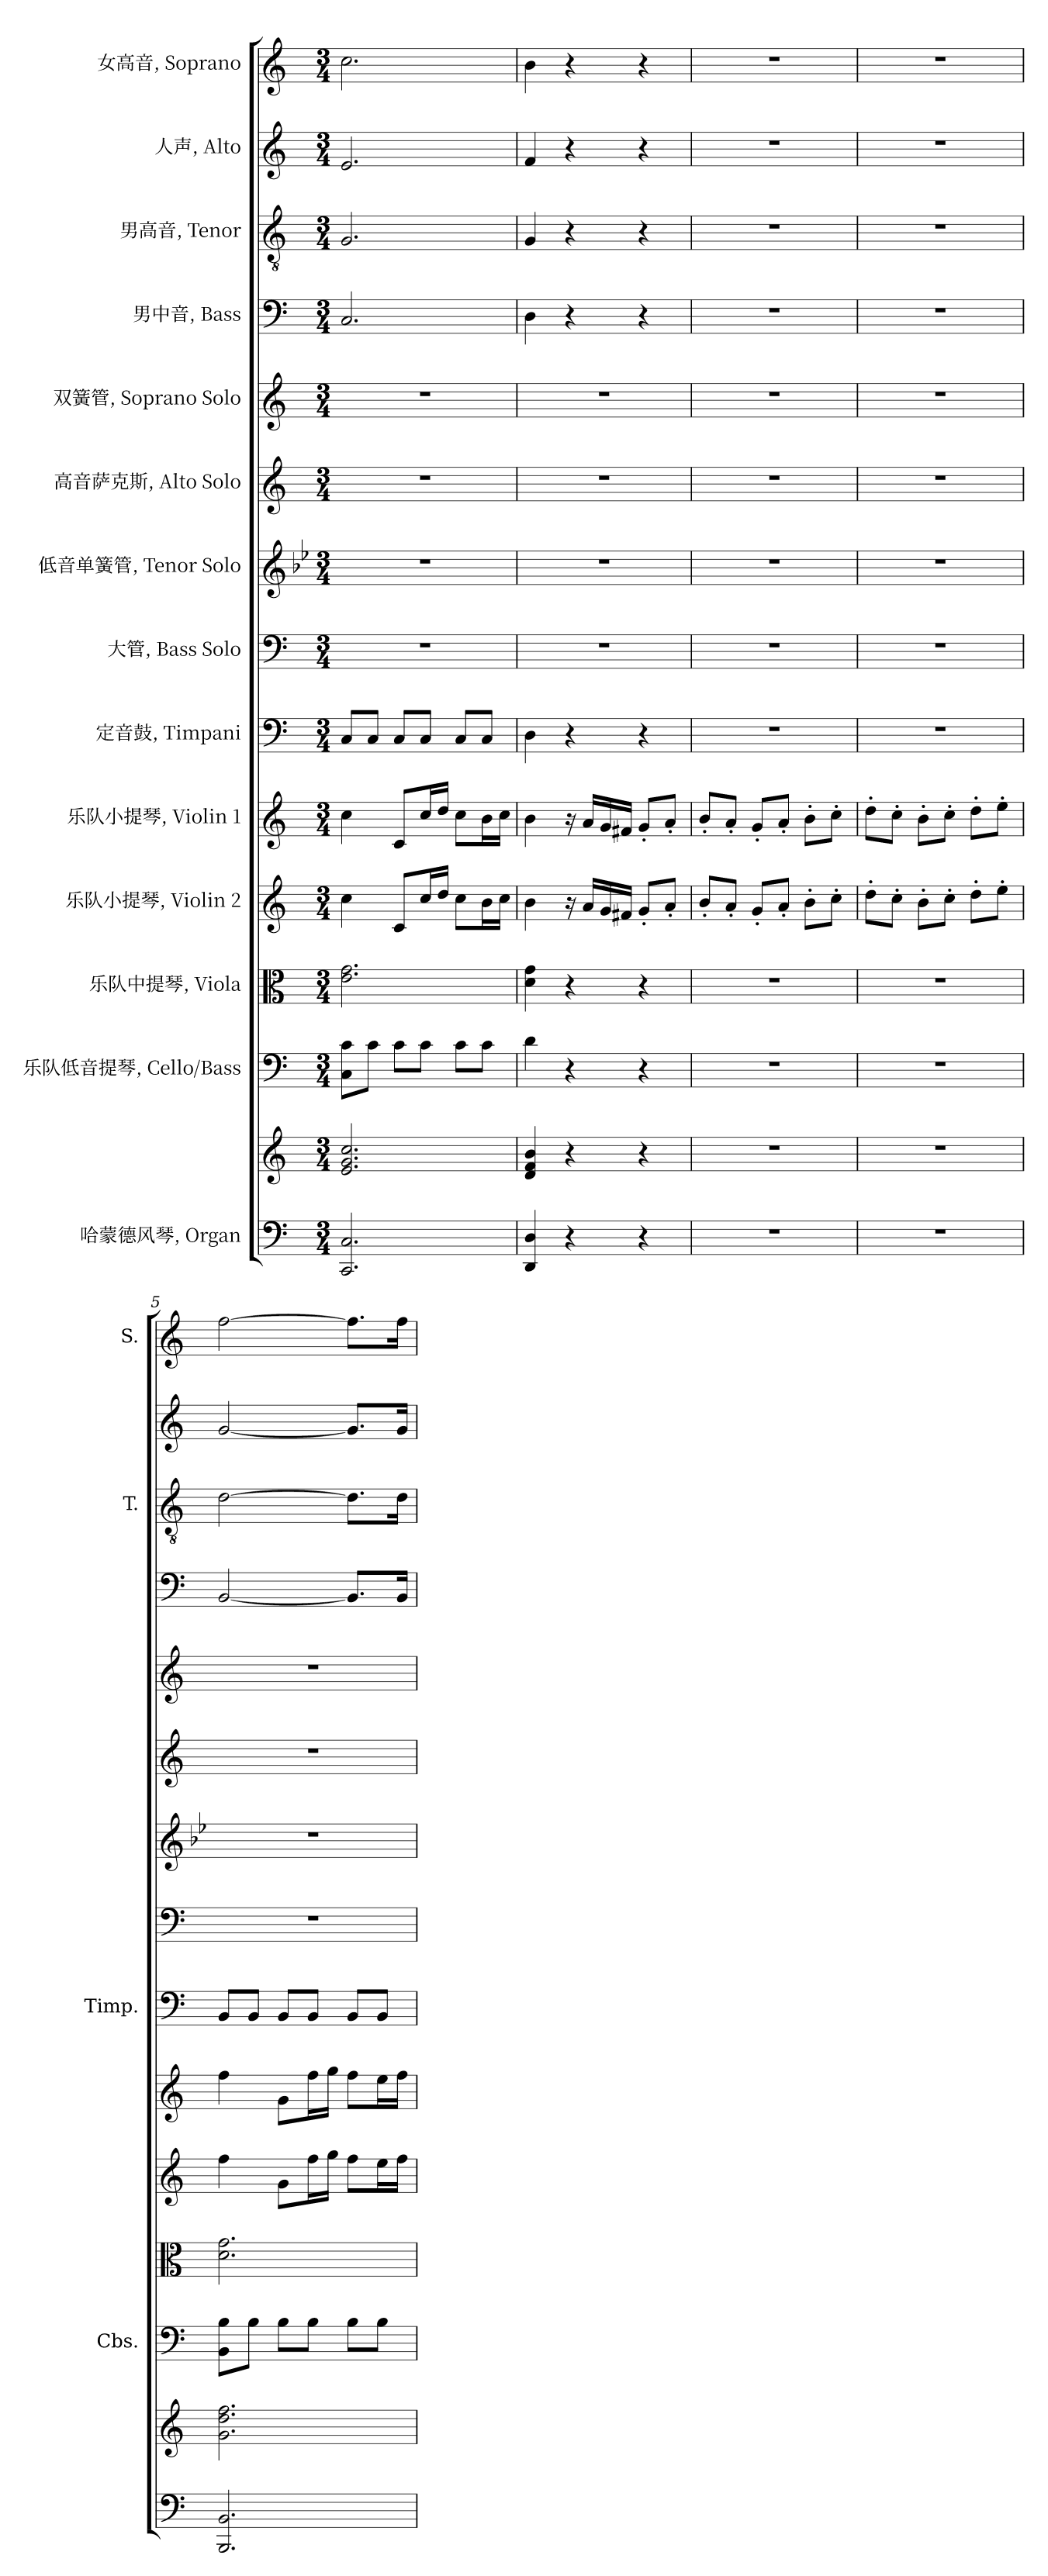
**kern	**kern	**kern	**kern	**kern	**kern	**kern	**kern	**kern	**kern	**kern	**kern	**kern	**kern	**kern
*part14	*part14	*part13	*part12	*part11	*part10	*part9	*part8	*part7	*part6	*part5	*part4	*part3	*part2	*part1
*staff15	*staff14	*staff13	*staff12	*staff11	*staff10	*staff9	*staff8	*staff7	*staff6	*staff5	*staff4	*staff3	*staff2	*staff1
*I"哈蒙德风琴, Organ	*	*I"乐队低音提琴, Cello/Bass	*I"乐队中提琴, Viola	*I"乐队小提琴, Violin 2	*I"乐队小提琴, Violin 1	*I"定音鼓, Timpani	*I"大管, Bass Solo	*I"低音单簧管, Tenor Solo	*I"高音萨克斯, Alto Solo	*I"双簧管, Soprano Solo	*I"男中音, Bass	*I"男高音, Tenor	*I"人声, Alto	*I"女高音, Soprano
*	*	*I'Cbs.	*	*	*	*I'Timp.	*	*	*	*	*	*I'T.	*	*I'S.
*clefF4	*clefG2	*clefF4	*clefC3	*clefG2	*clefG2	*clefF4	*clefF4	*clefG2	*clefG2	*clefG2	*clefF4	*clefGv2	*clefG2	*clefG2
*	*	*ITrd7c12	*	*	*	*	*	*ITrd8c14	*ITrd1c2	*	*	*	*	*
*k[]	*k[]	*k[]	*k[]	*k[]	*k[]	*k[]	*k[]	*k[b-e-]	*k[b-e-]	*k[]	*k[]	*k[]	*k[]	*k[]
*M3/4	*M3/4	*M3/4	*M3/4	*M3/4	*M3/4	*M3/4	*M3/4	*M3/4	*M3/4	*M3/4	*M3/4	*M3/4	*M3/4	*M3/4
*MM140	*MM140	*MM140	*MM140	*MM140	*MM140	*MM140	*MM140	*MM140	*MM140	*MM140	*MM140	*MM140	*MM140	*MM140
=1	=1	=1	=1	=1	=1	=1	=1	=1	=1	=1	=1	=1	=1	=1
2.CC/ 2.C/	2.e/ 2.g/ 2.cc/	8CC\ 8C\L	2.e\ 2.g\	4cc\	4cc\	8C/L	2.r	2.r	2.r	2.r	2.C/	2.G/	2.e/	2.cc\
.	.	8C\J	.	.	.	8C/J	.	.	.	.	.	.	.	.
.	.	8C\L	.	8c/L	8c/L	8C/L	.	.	.	.	.	.	.	.
.	.	8C\J	.	16cc/L	16cc/L	8C/J	.	.	.	.	.	.	.	.
.	.	.	.	16dd/JJ	16dd/JJ	.	.	.	.	.	.	.	.	.
.	.	8C\L	.	8cc\L	8cc\L	8C/L	.	.	.	.	.	.	.	.
.	.	8C\J	.	16b\L	16b\L	8C/J	.	.	.	.	.	.	.	.
.	.	.	.	16cc\JJ	16cc\JJ	.	.	.	.	.	.	.	.	.
=2	=2	=2	=2	=2	=2	=2	=2	=2	=2	=2	=2	=2	=2	=2
4DD/ 4D/	4d/ 4f/ 4b/	4D\	4d\ 4g\	4b\	4b\	4D\	2.r	2.r	2.r	2.r	4D\	4G/	4f/	4b\
4r	4r	4r	4r	16r	16r	4r	.	.	.	.	4r	4r	4r	4r
.	.	.	.	16a/LL	16a/LL	.	.	.	.	.	.	.	.	.
.	.	.	.	16g/	16g/	.	.	.	.	.	.	.	.	.
.	.	.	.	16f#X/JJ	16f#X/JJ	.	.	.	.	.	.	.	.	.
4r	4r	4r	4r	8g'/L	8g'/L	4r	.	.	.	.	4r	4r	4r	4r
.	.	.	.	8a'/J	8a'/J	.	.	.	.	.	.	.	.	.
=3	=3	=3	=3	=3	=3	=3	=3	=3	=3	=3	=3	=3	=3	=3
2.r	2.r	2.r	2.r	8b'/L	8b'/L	2.r	2.r	2.r	2.r	2.r	2.r	2.r	2.r	2.r
.	.	.	.	8a'/J	8a'/J	.	.	.	.	.	.	.	.	.
.	.	.	.	8g'/L	8g'/L	.	.	.	.	.	.	.	.	.
.	.	.	.	8a'/J	8a'/J	.	.	.	.	.	.	.	.	.
.	.	.	.	8b'\L	8b'\L	.	.	.	.	.	.	.	.	.
.	.	.	.	8cc'\J	8cc'\J	.	.	.	.	.	.	.	.	.
=4	=4	=4	=4	=4	=4	=4	=4	=4	=4	=4	=4	=4	=4	=4
2.r	2.r	2.r	2.r	8dd'\L	8dd'\L	2.r	2.r	2.r	2.r	2.r	2.r	2.r	2.r	2.r
.	.	.	.	8cc'\J	8cc'\J	.	.	.	.	.	.	.	.	.
.	.	.	.	8b'\L	8b'\L	.	.	.	.	.	.	.	.	.
.	.	.	.	8cc'\J	8cc'\J	.	.	.	.	.	.	.	.	.
.	.	.	.	8dd'\L	8dd'\L	.	.	.	.	.	.	.	.	.
.	.	.	.	8ee'\J	8ee'\J	.	.	.	.	.	.	.	.	.
!!LO:PB:g=z
=5	=5	=5	=5	=5	=5	=5	=5	=5	=5	=5	=5	=5	=5	=5
2.BBB/ 2.BB/	2.g\ 2.dd\ 2.ff\	8BBB\ 8BB\L	2.d\ 2.g\	4ff\	4ff\	8BB/L	2.r	2.r	2.r	2.r	[2BB/	[2d\	[2g/	[2ff\
.	.	8BB\J	.	.	.	8BB/J	.	.	.	.	.	.	.	.
.	.	8BB\L	.	8g\L	8g\L	8BB/L	.	.	.	.	.	.	.	.
.	.	8BB\J	.	16ff\L	16ff\L	8BB/J	.	.	.	.	.	.	.	.
.	.	.	.	16gg\JJ	16gg\JJ	.	.	.	.	.	.	.	.	.
.	.	8BB\L	.	8ff\L	8ff\L	8BB/L	.	.	.	.	8.BB/L]	8.d\L]	8.g/L]	8.ff\L]
.	.	8BB\J	.	16ee\L	16ee\L	8BB/J	.	.	.	.	.	.	.	.
.	.	.	.	16ff\JJ	16ff\JJ	.	.	.	.	.	16BB/Jk	16d\Jk	16g/Jk	16ff\Jk
=	=	=	=	=	=	=	=	=	=	=	=	=	=	=
*-	*-	*-	*-	*-	*-	*-	*-	*-	*-	*-	*-	*-	*-	*-
